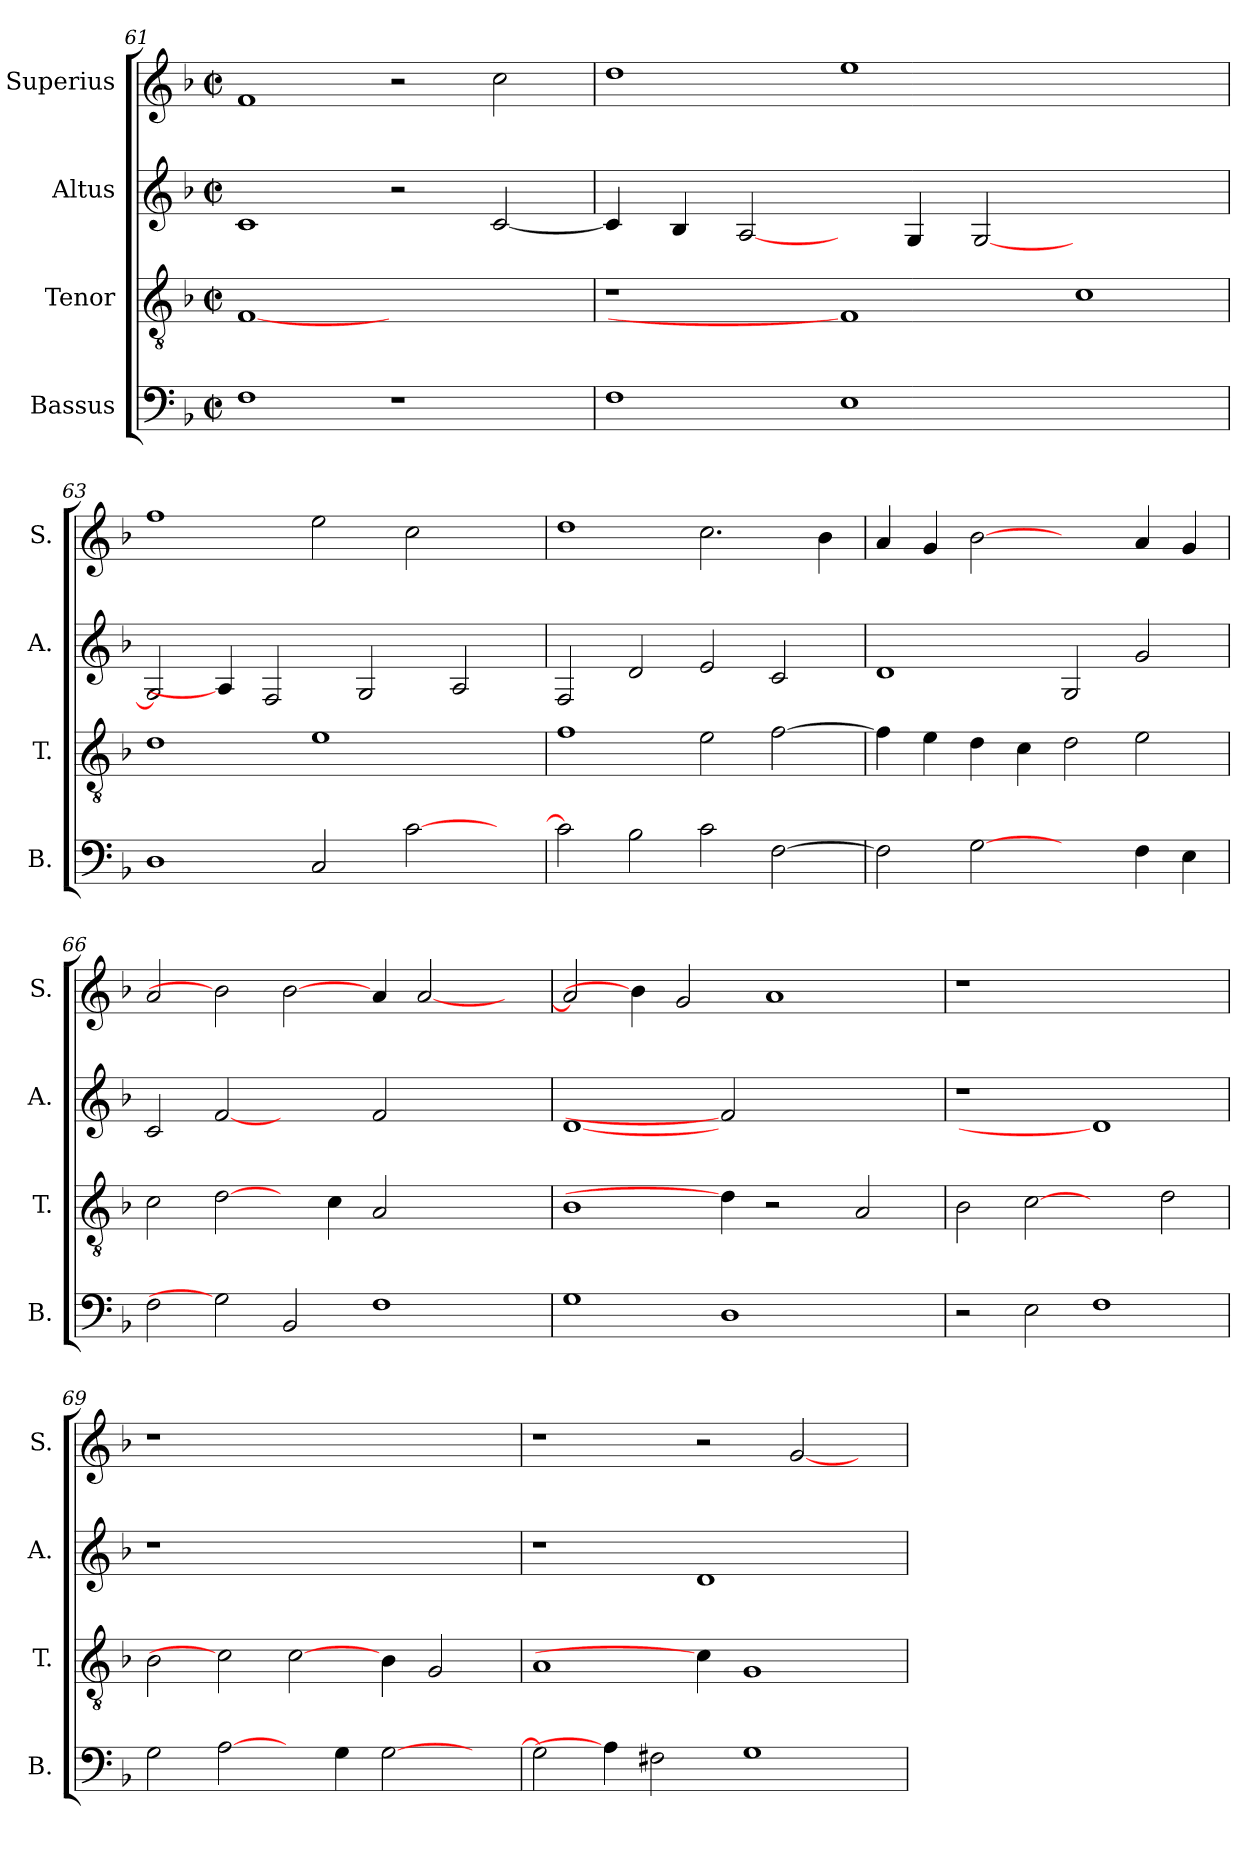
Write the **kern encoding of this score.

**kern	**kern	**kern	**kern
*part4	*part3	*part2	*part1
*staff4	*staff3	*staff2	*staff1
*I"Bassus	*I"Tenor	*I"Altus	*I"Superius
*I'B.	*I'T.	*I'A.	*I'S.
*clefF4	*clefGv2	*clefG2	*clefG2
*	*ITrd7c12	*	*
*k[b-]	*k[b-]	*k[b-]	*k[b-]
*F:	*F:	*F:	*F:
*M2/2	*M2/2	*M2/2	*M2/2
*met(c|)	*met(c|)	*met(c|)	*met(c|)
=61	=61	=61	=61
1Fi	[1FFi	1ci	1fi
1r	1ryy	2r	2r
.	.	[<2ci/	2cci\
=62	=62	=62	=62
1Fi	1r	4ci/]	1ddi
.	.	4B-i/	.
.	.	[2Ai/	.
1Ei	1FFi]	4ryy	1eei
.	.	4Gi/	.
.	.	[<2Gi/	.
1ryy	1Ci	1ryy	1ryy
!!LO:PB:g=z
=63	=63	=63	=63
1Di	1Di	2Gi/]	1ffi
.	.	4Ai/]	.
.	.	2Fi/	.
2Ci/	1Ei	.	2eei\
.	.	2Gi/	.
[>2ci\	.	.	2cci\
.	.	2Ai/	.
4ryy	4ryy	.	4ryy
=64	=64	=64	=64
2ci\]	1Fi	2Fi/	1ddi
2B-i\	.	2di/	.
2ci\	2Ei\	2ei/	2.cci\
[>2Fi\	[>2Fi\	2ci/	.
.	.	.	4b-i\
=65	=65	=65	=65
2Fi\]	4Fi\]	1di	4ai/
.	4Ei\	.	4gi/
[2Gi	4Di\	.	[2b-i
.	4Ci\	.	.
2ryy	2Di\	2Gi/	2ryy
4Fi\	2Ei\	2gi/	4ai/
4Ei\	.	.	4gi/
=66	=66	=66	=66
2Fi\	2Ci\	2ci/	2ai/
2Gi]	[2Di\	[2fi	2b-i]
2BB-i/	4ryy	2ryy	[2b-i\
.	4Ci\	.	.
1Fi	2AAi/	2fi/	4ai/
.	.	.	[<2ai/
.	2ryy	2ryy	.
.	.	.	4ryy
=67	=67	=67	=67
1Gi	1BB-i	[1di	2ai/]
.	.	.	4b-i\]
.	.	.	2gi/
1Di	4Di\]	2fi]	.
.	2r	.	1ai
.	.	2.ryy	.
.	2AAi/	.	.
4ryy	.	.	.
!!LO:LB:g=z
=68	=68	=68	=68
!	!	!LO:N:vis=1	!LO:N:vis=1
2r	2BB-i\	1r	1r
2Ei\	[2Ci	.	.
1Fi	2ryy	1di]	1ryy
.	2Di\	.	.
=69	=69	=69	=69
!	!	!LO:N:vis=1	!LO:N:vis=1
2Gi\	2BB-i\	1r	1r
[2Ai\	2Ci]	.	.
4ryy	[2Ci\	1ryy	1ryy
4Gi\	.	.	.
[>2Gi\	4BB-i\	.	.
.	2GGi/	.	.
4ryy	.	4ryy	4ryy
=70	=70	=70	=70
2Gi\]	1AAi	1r	1r
4Ai\]	.	.	.
2F#Xi\	.	.	.
.	4Ci\]	1di	2r
1Gi	1GGi	.	.
.	.	.	[<2gi/
.	.	4ryy	4ryy
=	=	=	=
*-	*-	*-	*-
